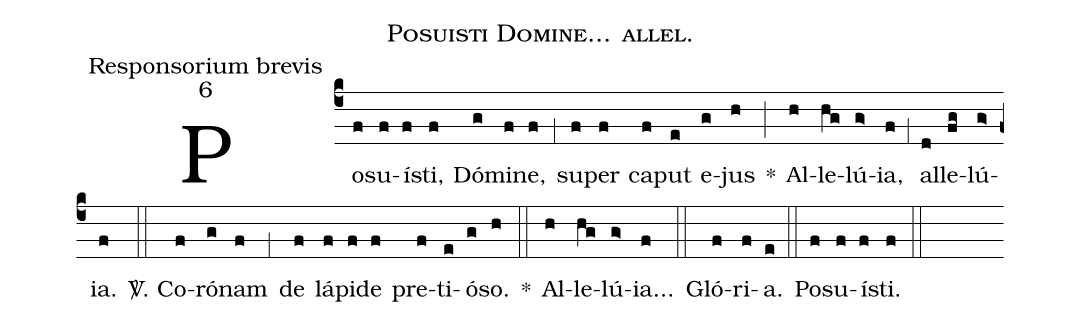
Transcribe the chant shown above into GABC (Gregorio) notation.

name:Posuisti Domine... allel.;
office-part:Responsorium brevis;
mode:6;
%%
(c4) Po(f)su(f)í(f)sti,(f) Dó(g)mi(f)ne,(f) (,1) su(f)per(f) ca(f)put(e) e(g)jus(h) *(;) Al(h)le(hg)lú(g>)ia,(f) (,1) al(d)le(fg)lú(g>)ia.(f) (::)

<sp>V/</sp>. Co(f)ró(g)nam(f) (,1) de(f) lá(f)pi(f)de(f) pre(f)ti(e)ó(g)so.(h) *(::) Al(h)le(hg)lú(g>)ia...(f) (::)

Gló(f)ri(f)a.(e) (::)
Po(f)su(f)í(f)sti.(f) (::)
